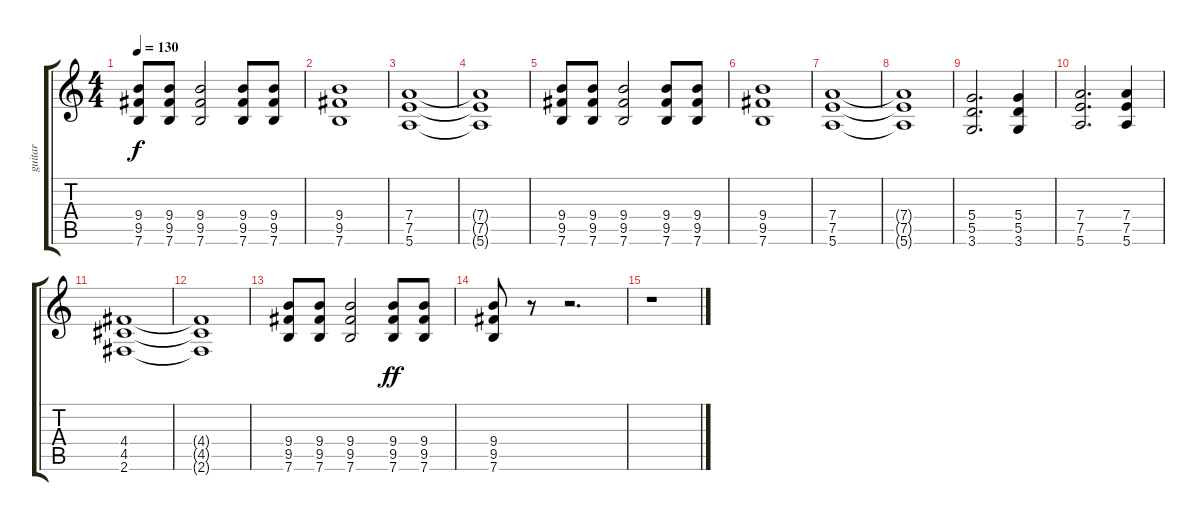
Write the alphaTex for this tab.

\track ("guitar" "guitar") {instrument distortionguitar}
\staff {score tabs}
\tuning (E4 B3 G3 D3 A2 E2) {hide}
\ts (4 4)
\tempo 130
\clef g2
\ks c
(9.4 9.5 7.6).8{dy f} (9.4 9.5 7.6).8 (9.4 9.5 7.6).2 (9.4 9.5 7.6).8 (9.4 9.5 7.6).8 |
(9.4 9.5 7.6).1 |
(7.4 7.5 5.6).1 |
(7.4{t} 7.5{t} 5.6{t}).1 |
(9.4 9.5 7.6).8 (9.4 9.5 7.6).8 (9.4 9.5 7.6).2 (9.4 9.5 7.6).8 (9.4 9.5 7.6).8 |
(9.4 9.5 7.6).1 |
(7.4 7.5 5.6).1 |
(7.4{t} 7.5{t} 5.6{t}).1 |
(5.4 5.5 3.6).2{d} (5.4 5.5 3.6).4 |
(7.4 7.5 5.6).2{d} (7.4 7.5 5.6).4 |
(4.4 4.5 2.6).1 |
(4.4{t} 4.5{t} 2.6{t}).1 |
(9.4 9.5 7.6).8 (9.4 9.5 7.6).8 (9.4 9.5 7.6).2 (9.4 9.5 7.6).8{dy ff} (9.4 9.5 7.6).8 |
(9.4 9.5 7.6).8 r.8 r.2{d} |
r.1
